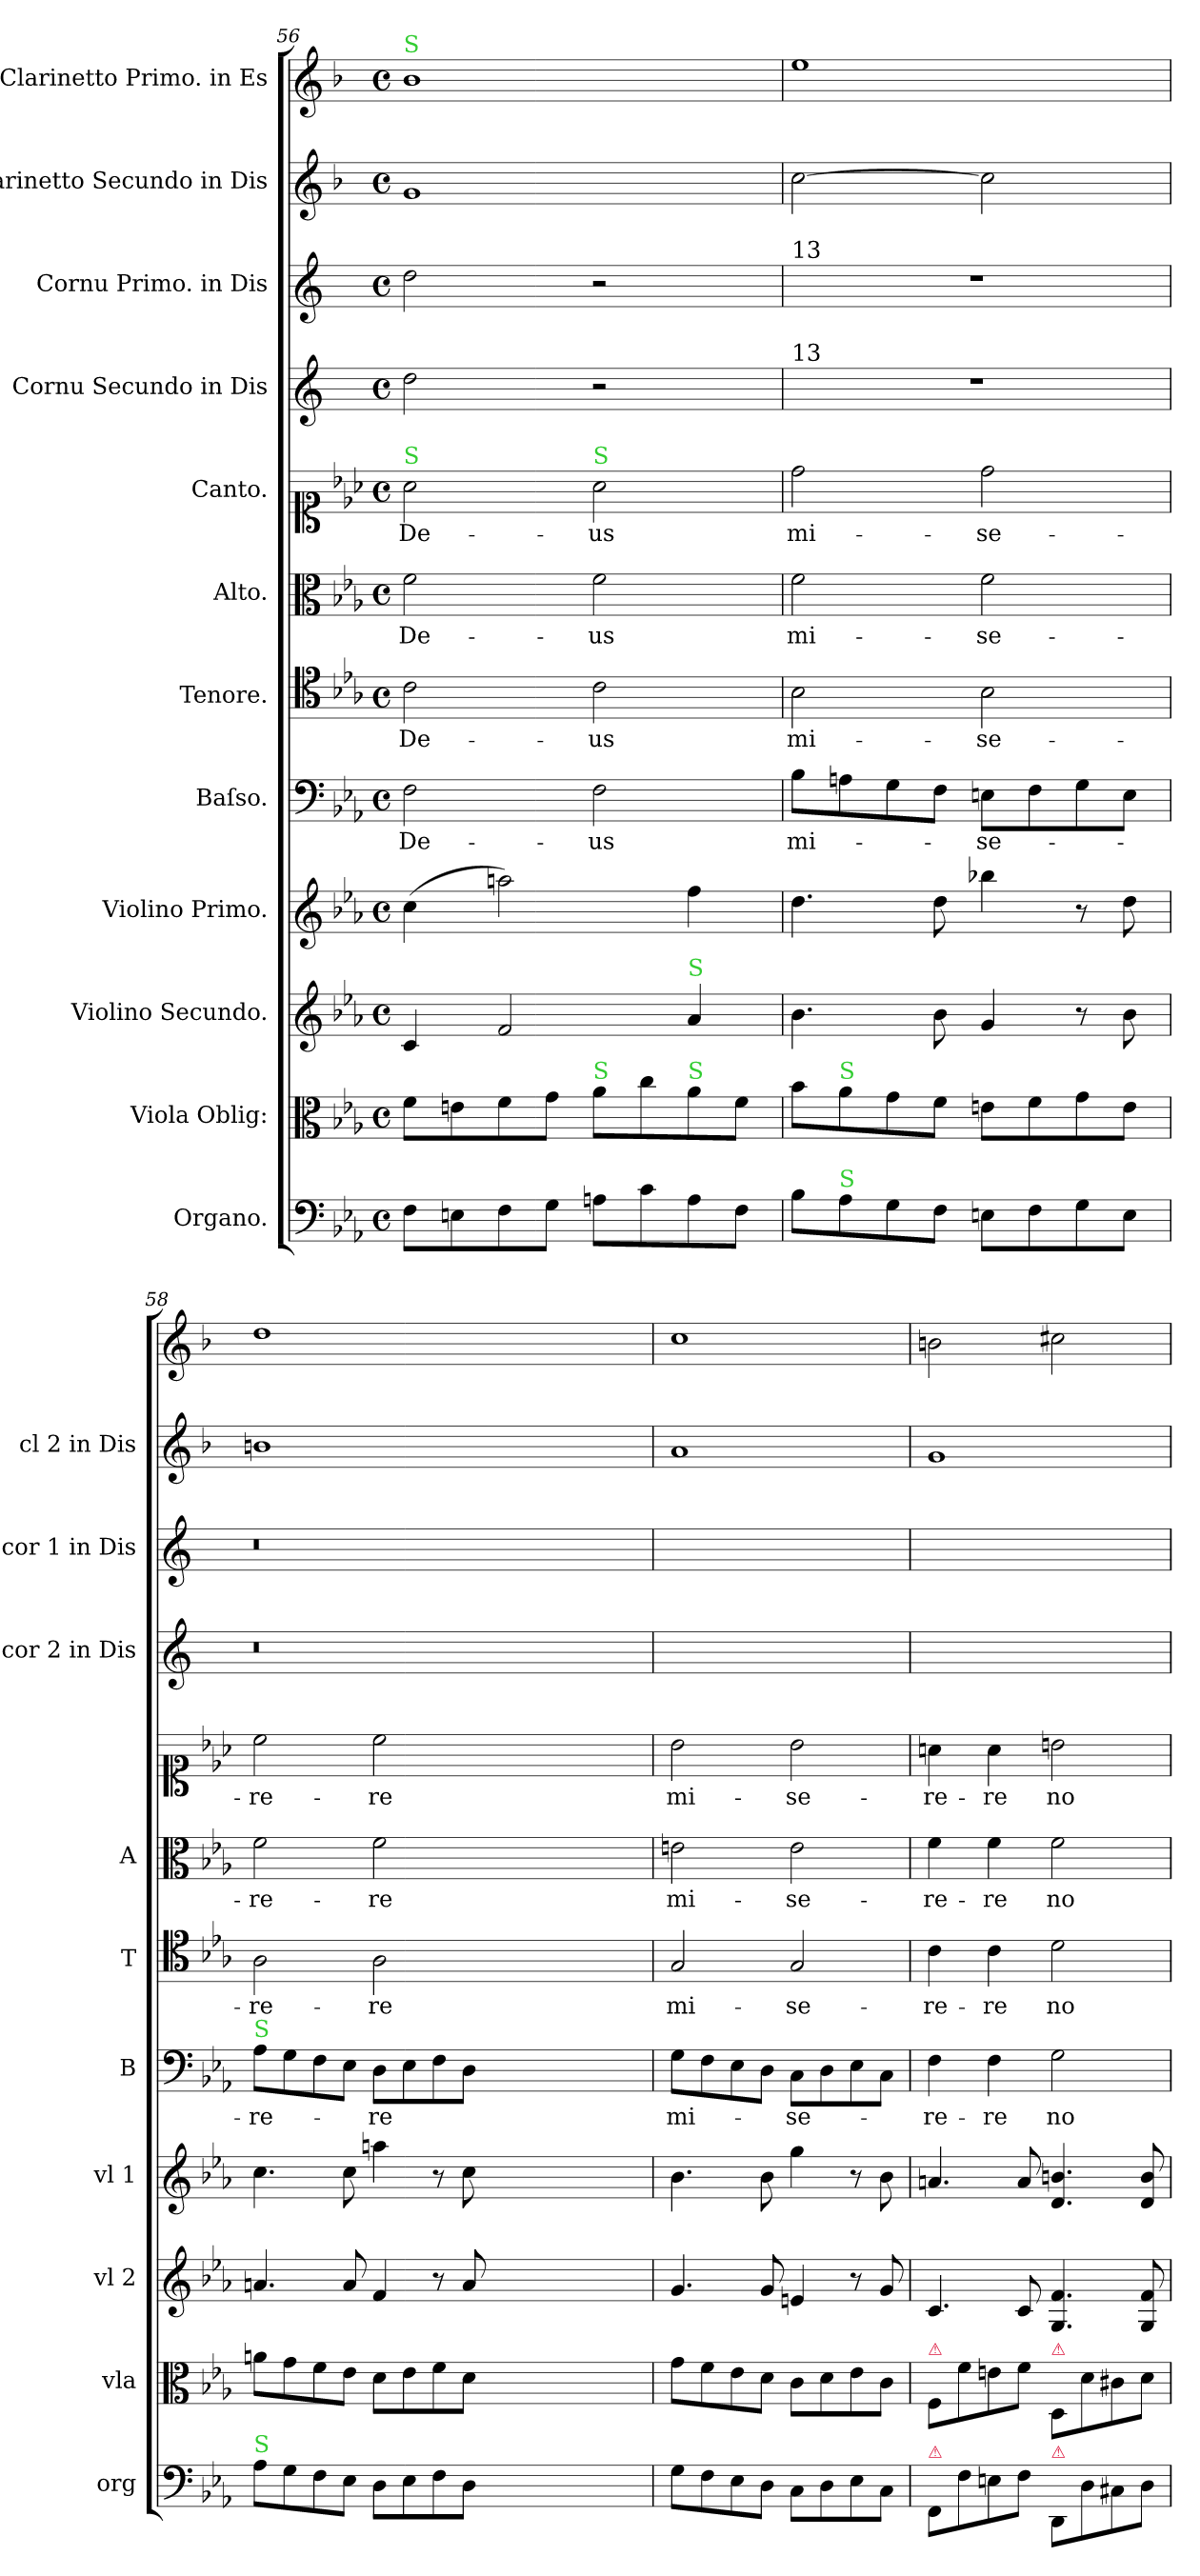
**kern	**kern	**kern	**kern	**kern	**text	**kern	**text	**kern	**text	**kern	**text	**kern	**kern	**kern	**kern
*part12	*part11	*part10	*part9	*part8	*part8	*part7	*part7	*part6	*part6	*part5	*part5	*part4	*part3	*part2	*part1
*staff12	*staff11	*staff10	*staff9	*staff8	*staff8	*staff7	*staff7	*staff6	*staff6	*staff5	*staff5	*staff4	*staff3	*staff2	*staff1
*I"Organo.	*I"Viola Oblig:	*I"Violino Secundo.	*I"Violino Primo.	*I"Baſso.	*	*I"Tenore.	*	*I"Alto.	*	*I"Canto.	*	*I"Cornu Secundo in Dis	*I"Cornu Primo. in Dis	*I"Clarinetto Secundo in Dis	*I"Clarinetto Primo. in Es
*I'org	*I'vla	*I'vl 2	*I'vl 1	*I'B	*	*I'T	*	*I'A	*	*	*	*I'cor 2 in Dis	*I'cor 1 in Dis	*I'cl 2 in Dis	*
*clefF4	*clefC3	*clefG2	*clefG2	*clefF4	*	*clefC4	*	*clefC3	*	*clefC1	*	*clefG2	*clefG2	*clefG2	*clefG2
*	*	*	*	*	*	*	*	*	*	*	*	*ITrd5c9	*ITrd5c9	*ITrd1c2	*ITrd1c2
*k[b-e-a-]	*k[b-e-a-]	*k[b-e-a-]	*k[b-e-a-]	*k[b-e-a-]	*	*k[b-e-a-]	*	*k[b-e-a-]	*	*k[b-e-a-]	*	*k[b-e-a-]	*k[b-e-a-]	*k[b-e-a-]	*k[b-e-a-]
*E-:	*E-:	*E-:	*E-:	*E-:	*	*E-:	*	*E-:	*	*E-:	*	*E-:	*E-:	*E-:	*E-:
*M4/4	*M4/4	*M4/4	*M4/4	*M4/4	*	*M4/4	*	*M4/4	*	*M4/4	*	*M4/4	*M4/4	*M4/4	*M4/4
*met(c)	*met(c)	*met(c)	*met(c)	*met(c)	*	*met(c)	*	*met(c)	*	*met(c)	*	*met(c)	*met(c)	*met(c)	*met(c)
=56	=56	=56	=56	=56	=56	=56	=56	=56	=56	=56	=56	=56	=56	=56	=56
!	!	!	!	!	!	!	!	!	!	!	!	!	!	!	!LO:TX:a:color=limegreen:t=S
!	!	!	!	!	!	!	!	!	!	!LO:TX:a:color=limegreen:t=S	!	!	!	!	!
8F\L	8f\L	4c/	(4cc\	2F\	De-	2c\	De-	2f\	De-	2a-\	De-	2f\	2f\	1f	1a-
8En\	8en\	.	.	.	.	.	.	.	.	.	.	.	.	.	.
8F\	8f\	2f/	2aan\)	.	.	.	.	.	.	.	.	.	.	.	.
8G\J	8g\J	.	.	.	.	.	.	.	.	.	.	.	.	.	.
!	!	!	!	!	!	!	!	!	!	!LO:TX:a:color=limegreen:t=S	!	!	!	!	!
!	!LO:TX:a:color=limegreen:t=S	!	!	!	!	!	!	!	!	!	!	!	!	!	!
8An\L	8a-\L	.	.	2F\	-us	2c\	-us	2f\	-us	2a-\	-us	2r	2r	.	.
8c\	8cc\	.	.	.	.	.	.	.	.	.	.	.	.	.	.
!	!	!LO:TX:a:color=limegreen:t=S	!	!	!	!	!	!	!	!	!	!	!	!	!
!	!LO:TX:a:color=limegreen:t=S	!	!	!	!	!	!	!	!	!	!	!	!	!	!
8A\	8a-\	4a-/	4ff\	.	.	.	.	.	.	.	.	.	.	.	.
8F\J	8f\J	.	.	.	.	.	.	.	.	.	.	.	.	.	.
=57	=57	=57	=57	=57	=57	=57	=57	=57	=57	=57	=57	=57	=57	=57	=57
!	!	!	!	!	!	!	!	!	!	!	!	!	!LO:TX:a:t=13	!	!
!	!	!	!	!	!	!	!	!	!	!	!	!LO:TX:a:t=13	!	!	!
8B-\L	8b-\L	4.b-\	4.dd\	8B-\L	mi-	2B-\	mi-	2f\	mi-	2dd\	mi-	1r	1r	[2b-\	1dd
!	!LO:TX:a:color=limegreen:t=S	!	!	!	!	!	!	!	!	!	!	!	!	!	!
!LO:TX:a:color=limegreen:t=S	!	!	!	!	!	!	!	!	!	!	!	!	!	!	!
8A-\	8a-\	.	.	8An\	.	.	.	.	.	.	.	.	.	.	.
8G\	8g\	.	.	8G\	.	.	.	.	.	.	.	.	.	.	.
8F\J	8f\J	8b-\	8dd\	8F\J	.	.	.	.	.	.	.	.	.	.	.
8En\L	8en\L	4g/	4bb-X\	8En\L	-se-	2B-\	-se-	2f\	-se-	2dd\	-se-	.	.	2b-\]	.
8F\	8f\	.	.	8F\	.	.	.	.	.	.	.	.	.	.	.
8G\	8g\	8r	8r	8G\	.	.	.	.	.	.	.	.	.	.	.
8E\J	8e\J	8b-\	8dd\	8E\J	.	.	.	.	.	.	.	.	.	.	.
=58	=58	=58	=58	=58	=58	=58	=58	=58	=58	=58	=58	=58	=58	=58	=58
!	!	!	!	!LO:TX:a:color=limegreen:t=S	!	!	!	!	!	!	!	!	!	!	!
!LO:TX:a:color=limegreen:t=S	!	!	!	!	!	!	!	!	!	!	!	!	!	!	!
8A-\L	8an\L	4.an/	4.cc\	8A-\L	-re-	2A-\	-re-	2f\	-re-	2cc\	-re-	0.r	0.r	1an	1cc
8G\	8g\	.	.	8G\	.	.	.	.	.	.	.	.	.	.	.
8F\	8f\	.	.	8F\	.	.	.	.	.	.	.	.	.	.	.
8E-\J	8e-\J	8a/	8cc\	8E-\J	.	.	.	.	.	.	.	.	.	.	.
8D\L	8d\L	4f/	4aan\	8D\L	-re	2A-\	-re	2f\	-re	2cc\	-re	.	.	.	.
8E-\	8e-\	.	.	8E-\	.	.	.	.	.	.	.	.	.	.	.
8F\	8f\	8r	8r	8F\	.	.	.	.	.	.	.	.	.	.	.
8D\J	8d\J	8a/	8cc\	8D\J	.	.	.	.	.	.	.	.	.	.	.
0ryy	0ryy	0ryy	0ryy	0ryy	.	0ryy	.	0ryy	.	0ryy	.	.	.	0ryy	0ryy
=59	=59	=59	=59	=59	=59	=59	=59	=59	=59	=59	=59	=59	=59	=59	=59
8G\L	8g\L	4.g/	4.b-\	8G\L	mi-	2G/	mi-	2en\	mi-	2b-\	mi-	1ryy	1ryy	1g	1b-
8F\	8f\	.	.	8F\	.	.	.	.	.	.	.	.	.	.	.
8E-\	8e-\	.	.	8E-\	.	.	.	.	.	.	.	.	.	.	.
8D\J	8d\J	8g/	8b-\	8D\J	.	.	.	.	.	.	.	.	.	.	.
8C\L	8c\L	4en/	4gg\	8C\L	-se-	2G/	-se-	2e\	-se-	2b-\	-se-	.	.	.	.
8D\	8d\	.	.	8D\	.	.	.	.	.	.	.	.	.	.	.
8E-\	8e-\	8r	8r	8E-\	.	.	.	.	.	.	.	.	.	.	.
8C\J	8c\J	8g/	8b-\	8C\J	.	.	.	.	.	.	.	.	.	.	.
=60	=60	=60	=60	=60	=60	=60	=60	=60	=60	=60	=60	=60	=60	=60	=60
!	!LO:TX:a:color=crimson:t=⚠	!	!	!	!	!	!	!	!	!	!	!	!	!	!
!LO:TX:a:color=crimson:t=⚠	!	!	!	!	!	!	!	!	!	!	!	!	!	!	!
8FF/L	8F/L	4.c/	4.an/	4F\	-re-	4c\	-re-	4f\	-re-	4an\	-re-	1ryy	1ryy	1f	2an\
8F\	8f\	.	.	.	.	.	.	.	.	.	.	.	.	.	.
8En\	8en\	.	.	4F\	-re	4c\	-re	4f\	-re	4a\	-re	.	.	.	.
8F\J	8f\J	8c/	8a/	.	.	.	.	.	.	.	.	.	.	.	.
!	!LO:TX:a:color=crimson:t=⚠	!	!	!	!	!	!	!	!	!	!	!	!	!	!
!LO:TX:a:color=crimson:t=⚠	!	!	!	!	!	!	!	!	!	!	!	!	!	!	!
8DD/L	8D/L	4.G/ 4.f/	4.d/ 4.bn/	2G\	no-	2d\	no-	2f\	no-	2bn\	no-	.	.	.	2bn\
8D\	8d\	.	.	.	.	.	.	.	.	.	.	.	.	.	.
8C#X\	8c#X\	.	.	.	.	.	.	.	.	.	.	.	.	.	.
8D\J	8d\J	8G/ 8f/	8d/ 8b/	.	.	.	.	.	.	.	.	.	.	.	.
=	=	=	=	=	=	=	=	=	=	=	=	=	=	=	=
*-	*-	*-	*-	*-	*-	*-	*-	*-	*-	*-	*-	*-	*-	*-	*-
